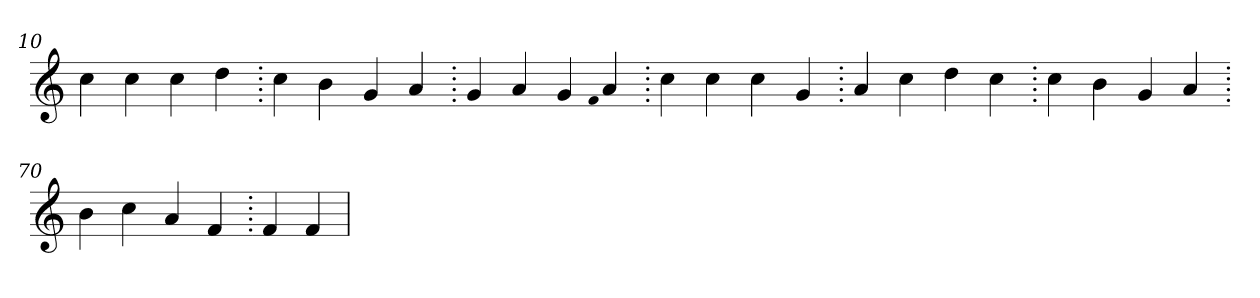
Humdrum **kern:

**kern
*part1
*staff1
*clefG2
=10.
4cc
4cc
4cc
4dd
=20.
4cc
4b
4g
4a
=30.
4g
4a
4g
qqf
4a
=40.
4cc
4cc
4cc
4g
=50.
4a
4cc
4dd
4cc
=60.
4cc
4b
4g
4a
=70.
4b
4cc
4a
4f
=80.
4f
4f
=
*-
